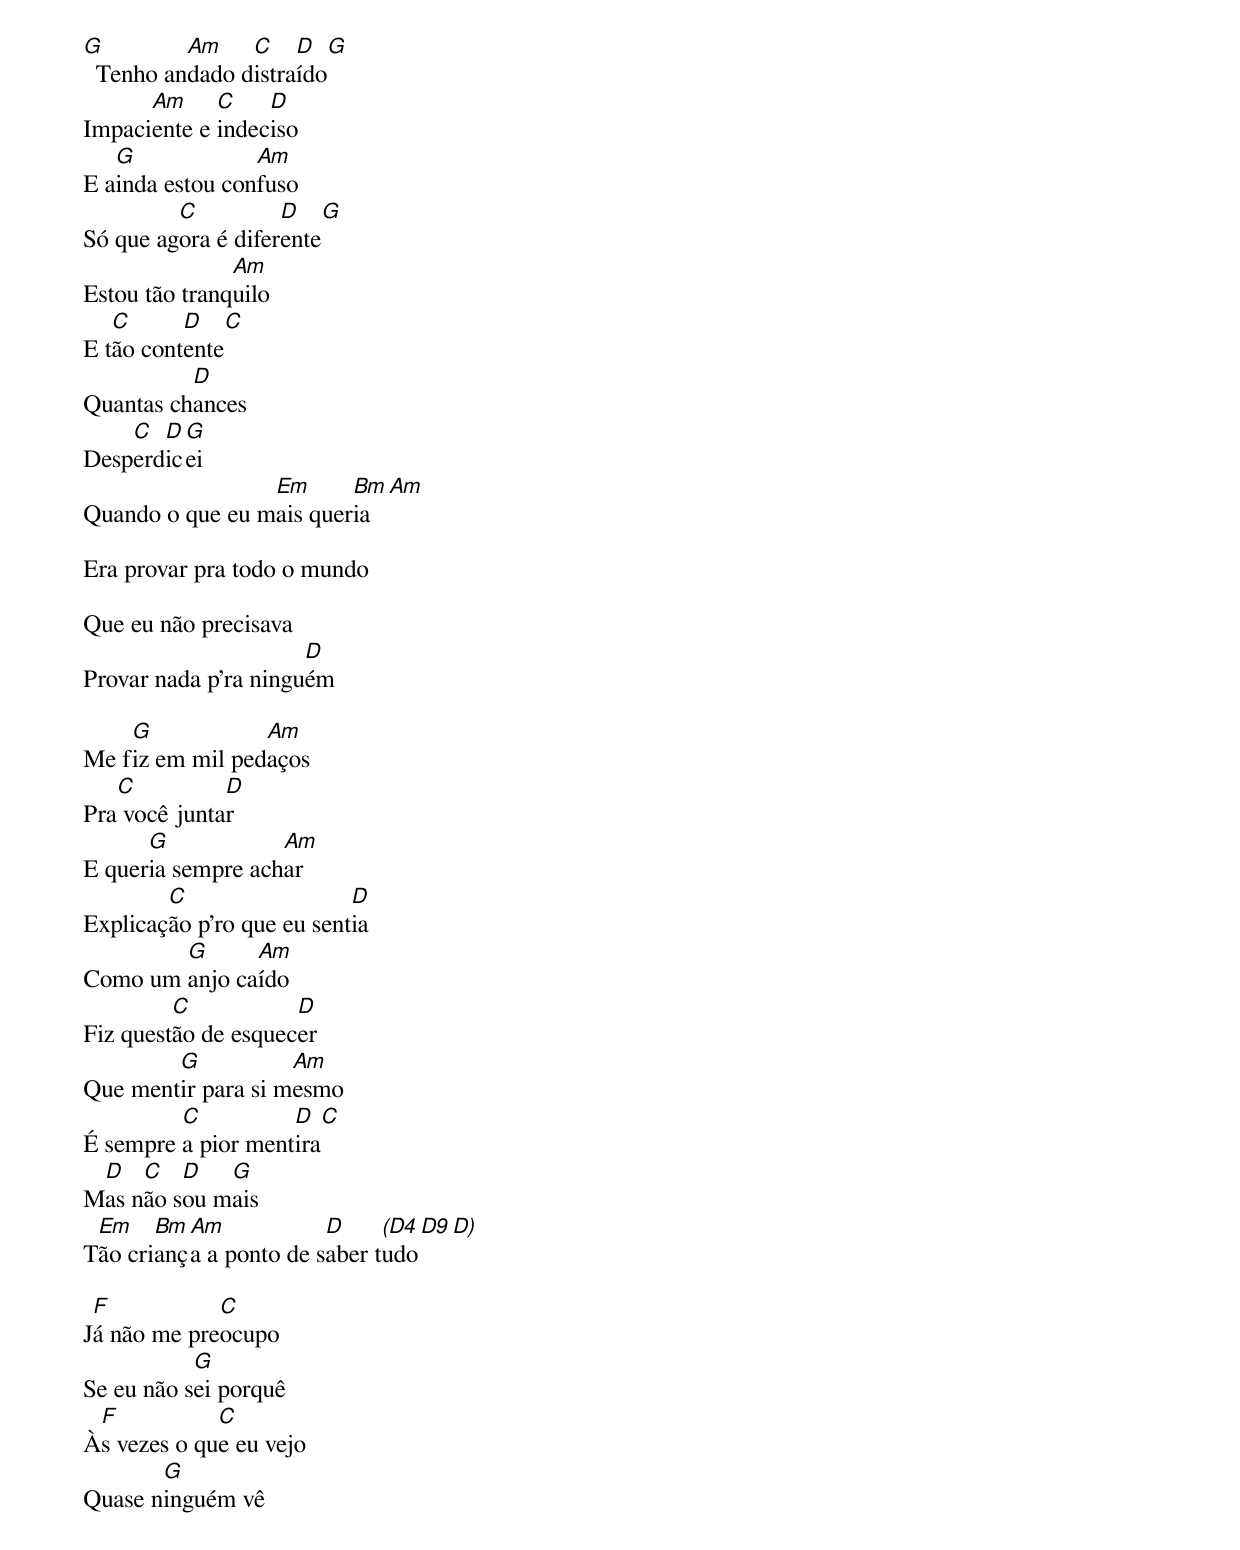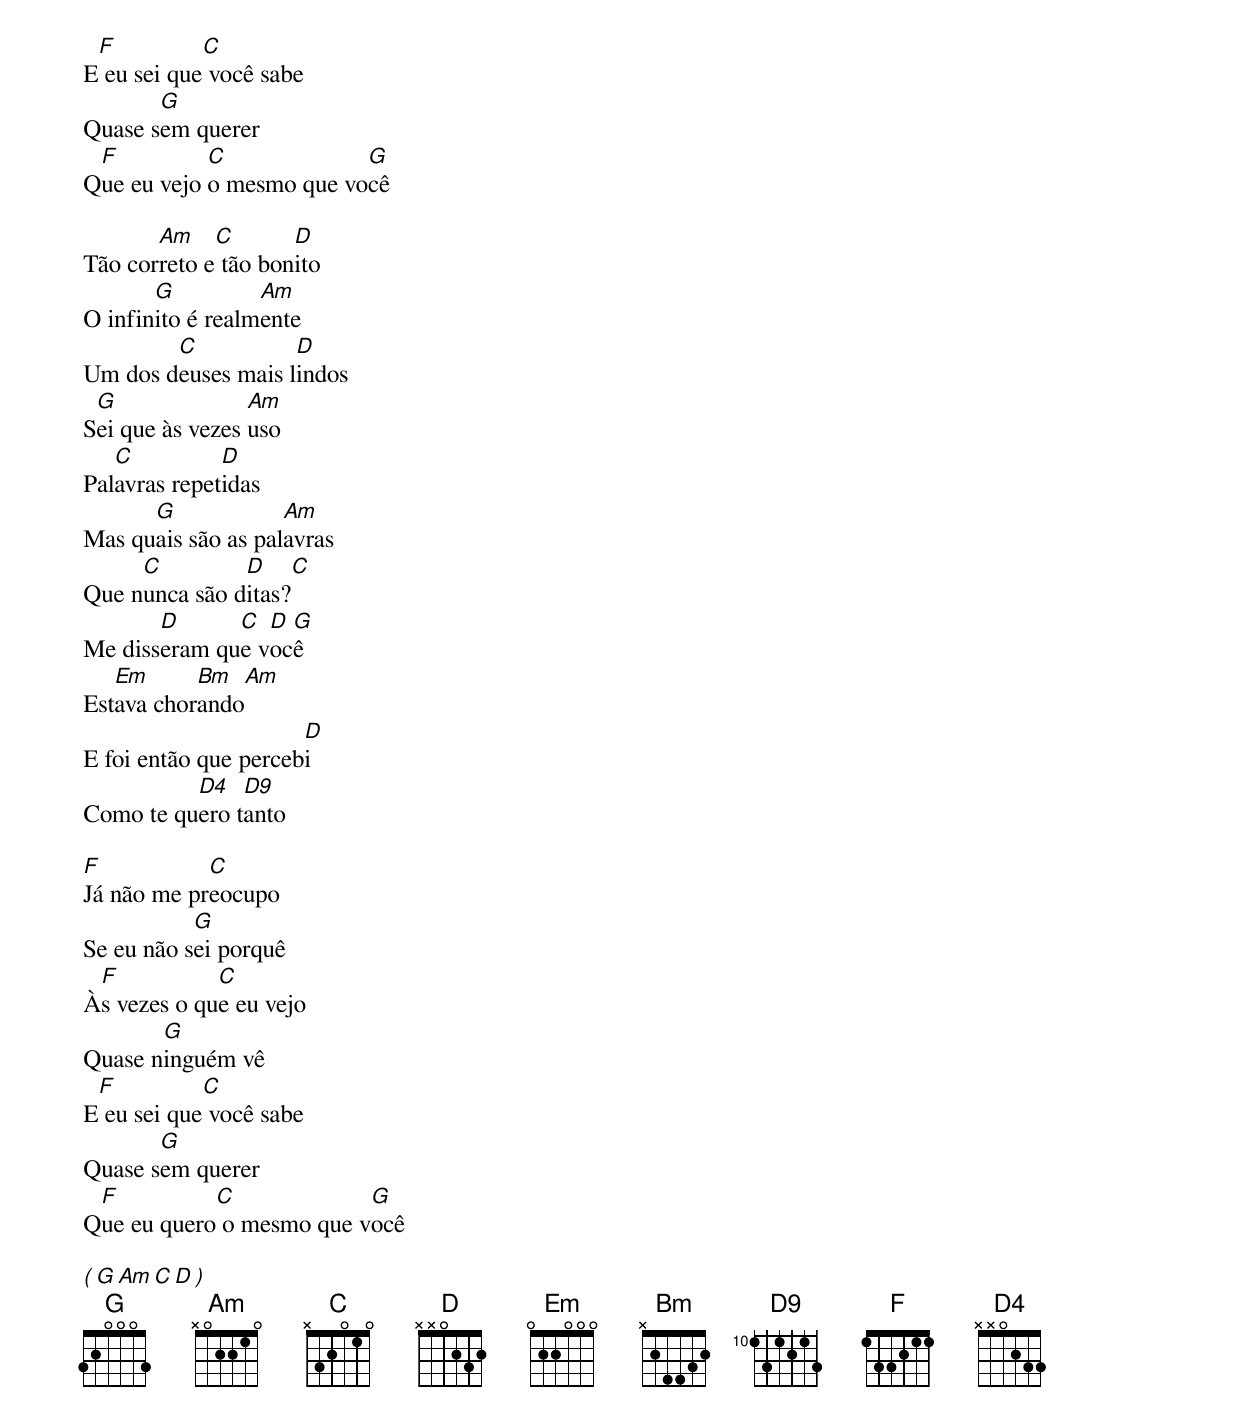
G         Am    C    D   G
  Tenho andado distraído
      Am     C    D
Impaciente e indeciso
   G             Am
E ainda estou confuso
         C          D    G
Só que agora é diferente
               Am
Estou tão tranquilo
   C      D     C
E tão contente
          D
Quantas chances
    C  D G
Desperdicei
                 Em      Bm  Am
Quando o que eu mais queria

Era provar pra todo o mundo

Que eu não precisava
                      D
Provar nada p'ra ninguém

    G            Am
Me fiz em mil pedaços
   C          D
Pra você juntar
      G            Am
E queria sempre achar
        C                  D
Explicação p'ro que eu sentia
        G      Am
Como um anjo caído
         C           D
Fiz questão de esquecer
        G           Am
Que mentir para si mesmo
         C          D    C
É sempre a pior mentira
 D   C   D   G
Mas não sou mais
 Em    Bm Am            D     (D4 D9 D)
Tão criança a ponto de saber tudo

 F           C
Já não me preocupo
           G
Se eu não sei porquê
 F           C
Às vezes o que eu vejo
       G
Quase ninguém vê
 F          C
E eu sei que você sabe
       G
Quase sem querer
 F          C             G
Que eu vejo o mesmo que você

       Am    C       D
Tão correto e tão bonito
       G          Am
O infinito é realmente
        C           D
Um dos deuses mais lindos
 G               Am
Sei que às vezes uso
   C          D
Palavras repetidas
      G             Am
Mas quais são as palavras
     C         D     C
Que nunca são ditas?
       D      C  D G
Me disseram que você
   Em      Bm   Am
Estava chorando
                      D
E foi então que percebi
          D4   D9
Como te quero tanto

F           C
Já não me preocupo
           G
Se eu não sei porquê
 F           C
Às vezes o que eu vejo
       G
Quase ninguém vê
 F          C
E eu sei que você sabe
       G
Quase sem querer
 F          C             G
Que eu quero o mesmo que você

( G Am C D )
